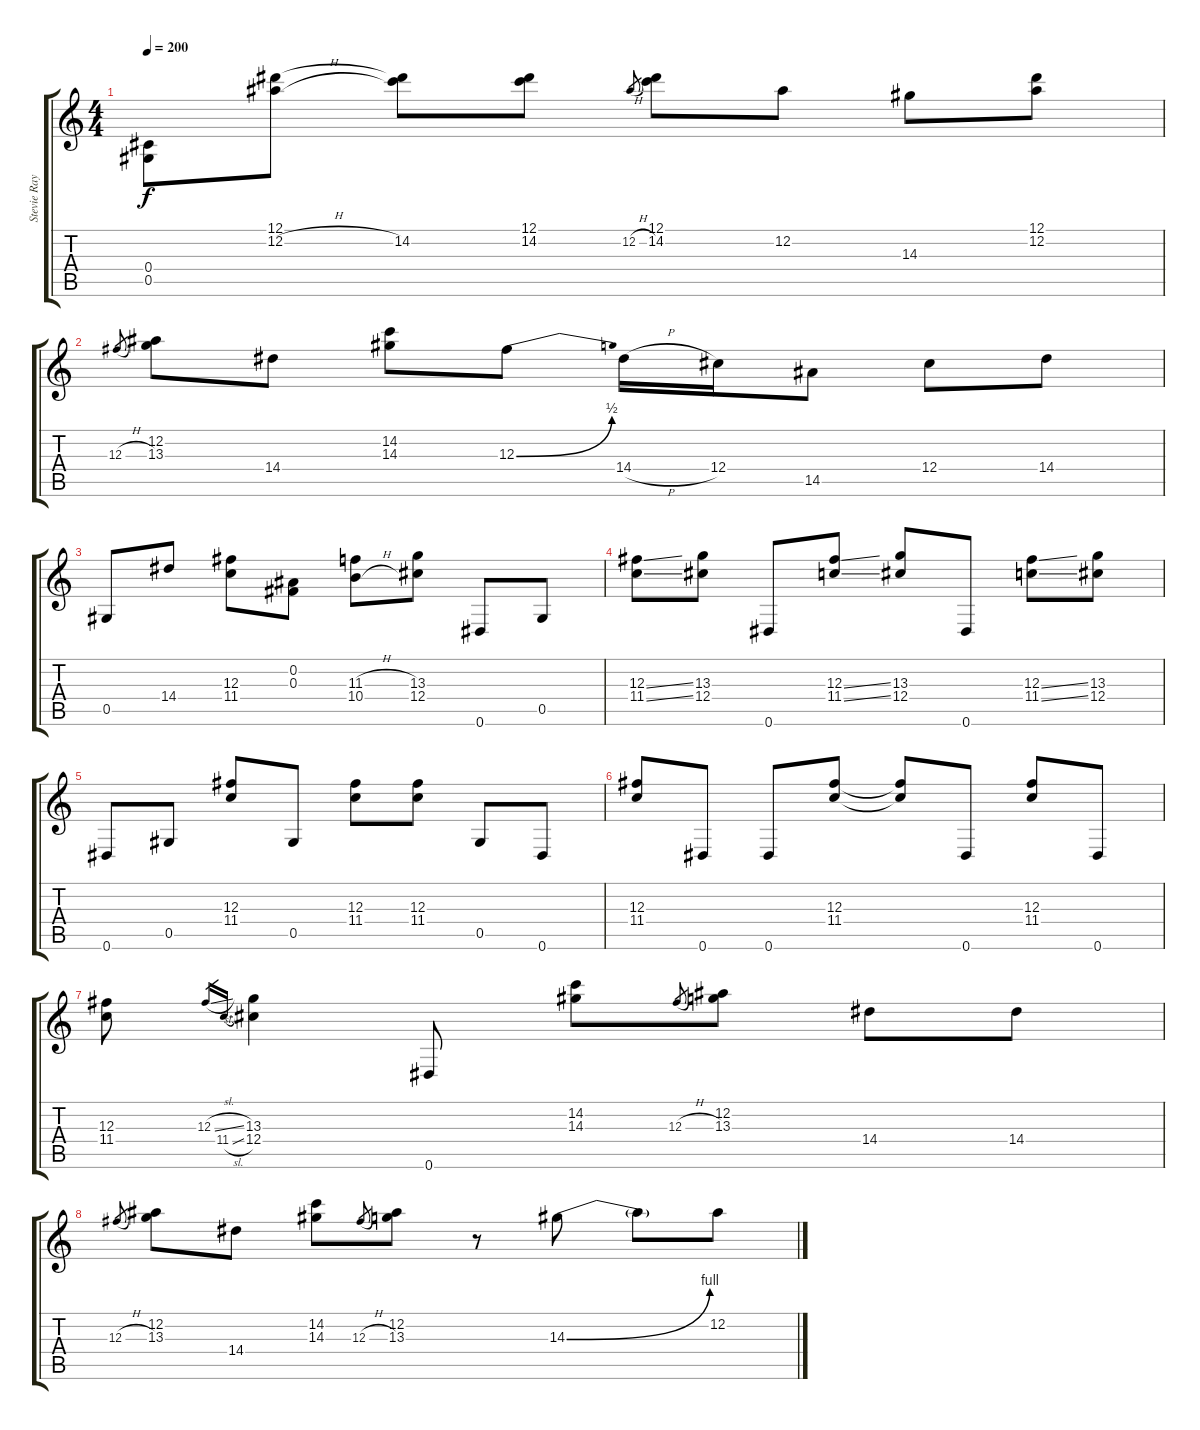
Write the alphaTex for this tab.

\track ("Stevie Ray Vaughan" "Stevie Ray") {instrument overdrivenguitar}
\staff {score tabs}
\tuning (Eb4 Bb3 Gb3 Db3 Ab2 Eb2) {hide}
\ts (4 4)
\tempo 200
\clef g2
\ks c
(0.4{t} 0.5{t}).8{dy f} (12.1 12.2{h}).8 (12.1{t} 14.2).8 (12.1 14.2).8 12.2{h}.8{gr} (12.1 14.2).8 12.2.8 14.3.8 (12.1 12.2).8 |
12.3{h}.8{gr} (12.2 13.3).8 14.4.8 (14.2 14.3).8 12.3{be (bend 0 0 60 2)}.8 14.4{h}.16 12.4.16 14.5.8 12.4.8 14.4.8 |
0.5.8 14.4.8 (12.3 11.4).8 (0.2 0.3).8 (11.3{h} 10.4{h}).8 (13.3 12.4).8 0.6.8 0.5.8 |
(12.3{ss} 11.4{ss}).8 (13.3 12.4).8 0.6.8 (12.3{ss} 11.4{ss}).8 (13.3 12.4).8 0.6.8 (12.3{ss} 11.4{ss}).8 (13.3 12.4).8 |
0.6.8 0.5.8 (12.3 11.4).8 0.5.8 (12.3 11.4).8 (12.3 11.4).8 0.5.8 0.6.8 |
(12.3 11.4).8 0.6.8 0.6.8 (12.3 11.4).8 (12.3{t} 11.4{t}).8 0.6.8 (12.3 11.4).8 0.6.8 |
(12.3 11.4).8 12.3{sl}.16{gr} 11.4{sl}.16{gr} (13.3 12.4).4 0.6.8 (14.2 14.3).8 12.3{h}.8{gr} (12.2 13.3).8 14.4.8 14.4.8 |
12.3{h}.8{gr} (12.2 13.3).8 14.4.8 (14.2 14.3).8 12.3{h}.8{gr} (12.2 13.3).8 r.8 14.3{be (bend 0 0 60 4)}.8 14.3{t}.8 12.2.8
